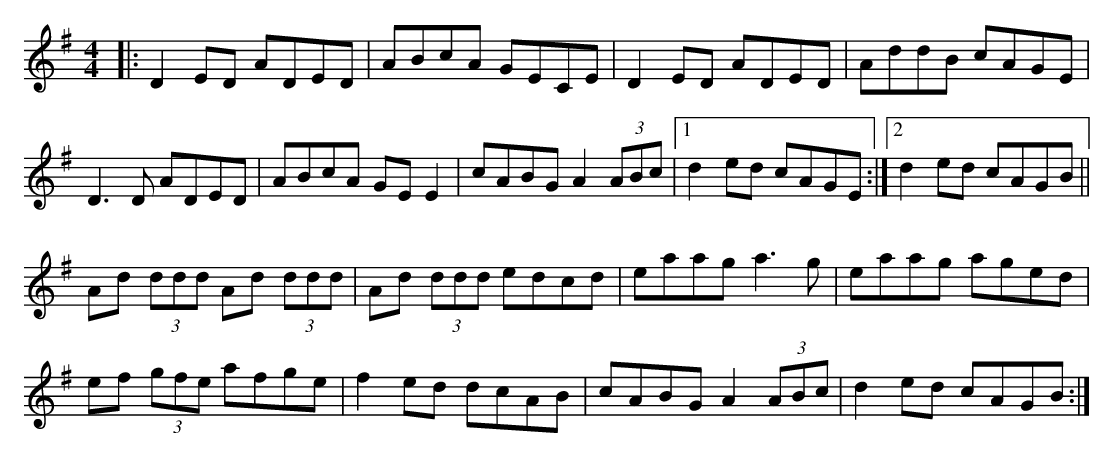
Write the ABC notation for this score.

X:1
M:4/4
K:G
|:D2 ED ADED|ABcA GECE|D2 ED ADED|AddB cAGE|
D3 D ADED|ABcA GE E2|cABG A2 (3ABc|1 d2 ed cAGE:|2 d2 ed cAGB||
Ad (3ddd Ad (3ddd|Ad (3ddd edcd|eaag a3 g|eaag aged|
ef (3gfe afge|f2 ed dcAB|cABG A2 (3ABc|d2 ed cAGB:|
